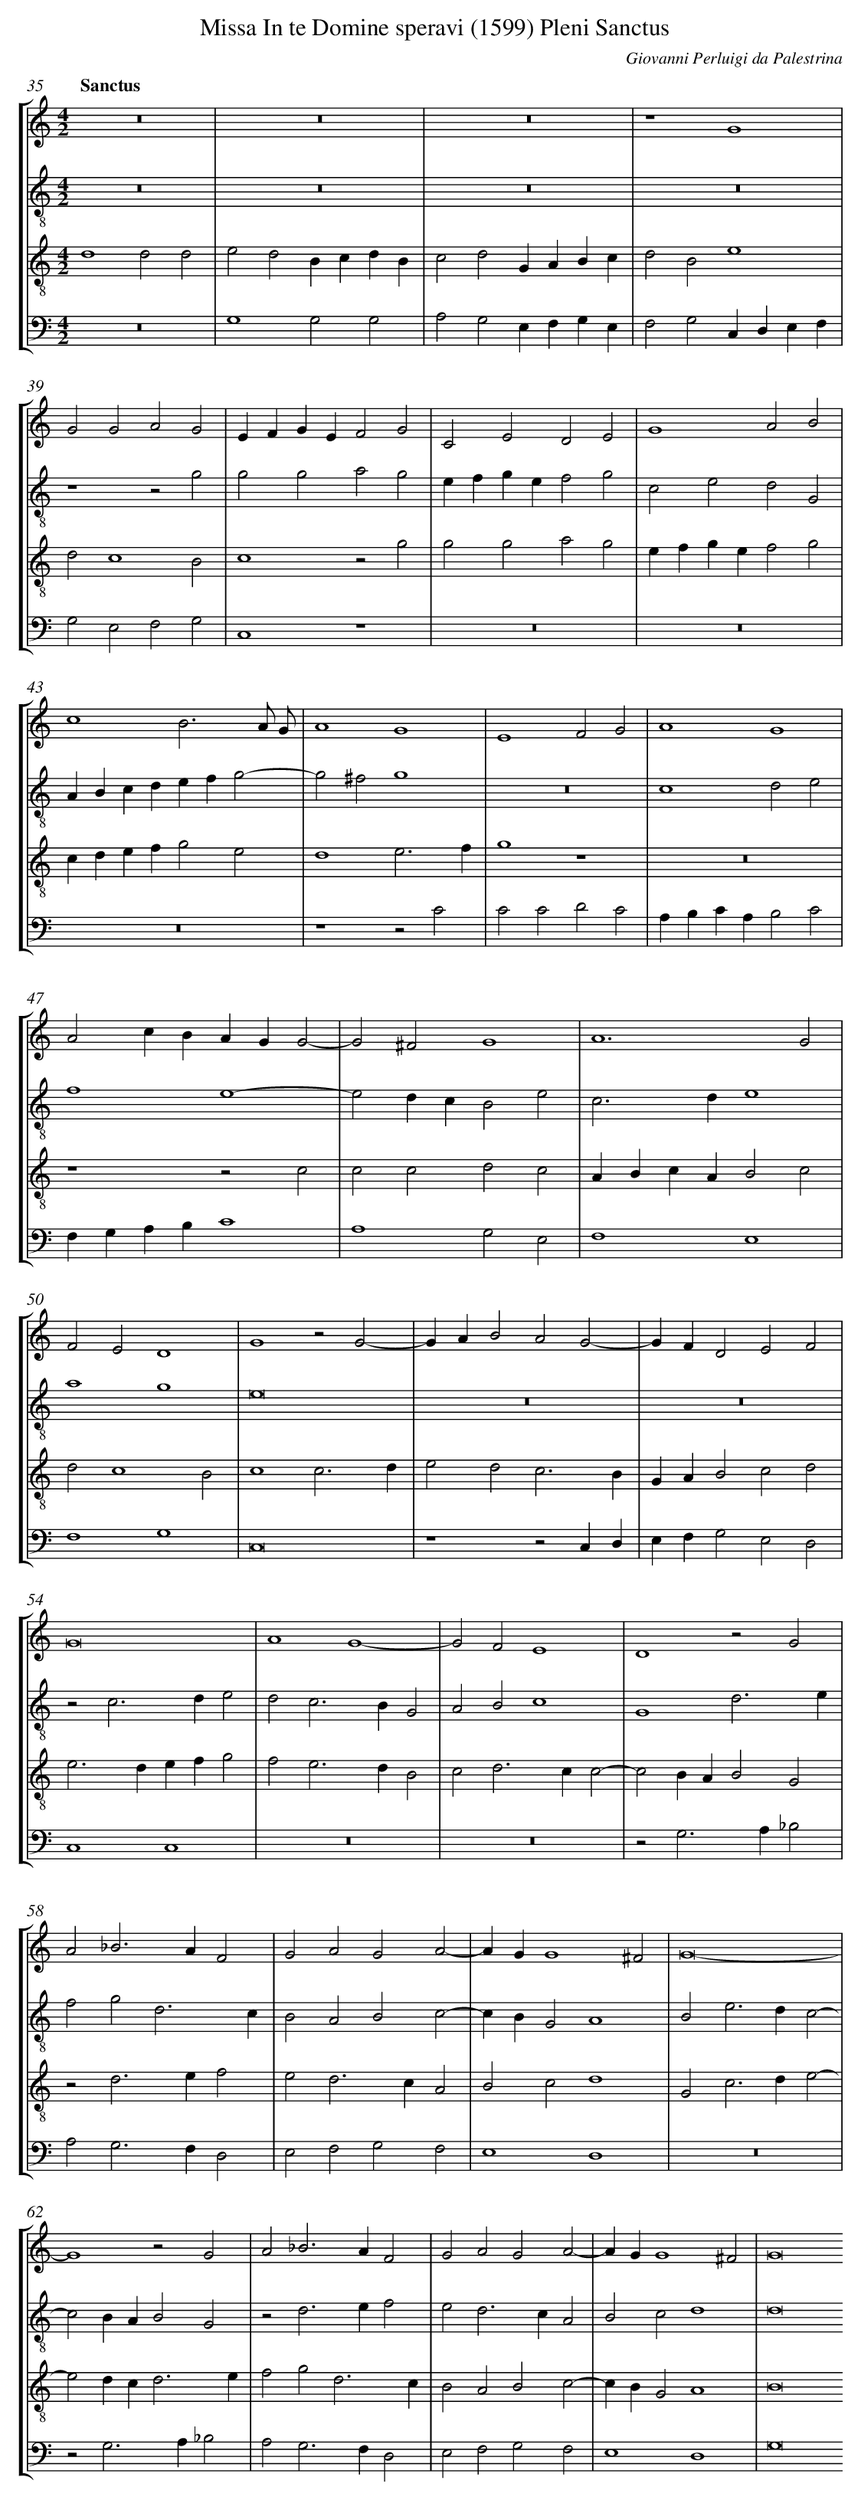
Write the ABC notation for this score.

X:1
T: Missa In te Domine speravi (1599) Pleni Sanctus
C: Giovanni Perluigi da Palestrina
L: 1/4
M: 4/2
Q: "Sanctus"
%%staves [1 2 3 4]
V: 1 clef=treble
V: 2 clef=treble-8
V: 3 clef=treble-8
V: 4 clef=bass
K: C
[V:1] z8 |
[V:2] z8 |
[V:3] d4d2d2 |
[V:4] z8 |
[V:1] z8 |
[V:2] z8 |
[V:3] e2d2BcdB |
[V:4] G,4G,2G,2 |
[V:1] z8 |
[V:2] z8 |
[V:3] c2d2GABc |
[V:4] A,2G,2E,F,G,E, |
[V:1] z4G4 |
[V:2] z8 |
[V:3] d2B2e4 |
[V:4] F,2G,2C,D,E,F, |
[V:1] G2G2A2G2 |
[V:2] z4z2g2 |
[V:3] d2c4B2 |
[V:4] G,2E,2F,2G,2 |
[V:1] EFGEF2G2 |
[V:2] g2g2a2g2 |
[V:3] c4z2g2 |
[V:4] C,4z4 |
[V:1] C2E2D2E2 |
[V:2] efgef2g2 |
[V:3] g2g2a2g2 |
[V:4] z8 |
[V:1] G4A2B2 |
[V:2] c2e2d2G2 |
[V:3] efgef2g2 |
[V:4] z8 |
[V:1] c4B3A/ G/ |
[V:2] ABcdefg2- |
[V:3] cdefg2e2 |
[V:4] z8 |
[V:1] A4G4 |
[V:2] g2^f2g4 |
[V:3] d4e3f |
[V:4] z4z2C2 |
[V:1] E4F2G2 |
[V:2] z8 |
[V:3] g4z4 |
[V:4] C2C2D2C2 |
[V:1] A4G4 |
[V:2] c4d2e2 |
[V:3] z8 |
[V:4] A,B,CA,B,2C2 |
[V:1] A2cBAGG2- |
[V:2] f4e4- |
[V:3] z4z2c2 |
[V:4] F,G,A,B,C4 |
[V:1] G2^F2G4 |
[V:2] e2dcB2e2 |
[V:3] c2c2d2c2 |
[V:4] A,4G,2E,2 |
[V:1] A6G2 |
[V:2] c2>d2e4 |
[V:3] ABcAB2c2 |
[V:4] F,4E,4 |
[V:1] F2E2D4 |
[V:2] a4g4 |
[V:3] d2c4B2 |
[V:4] F,4G,4 |
[V:1] G4z2G2- |
[V:2] e8 |
[V:3] c4c3d |
[V:4] C,8 |
[V:1] GAB2A2G2- |
[V:2] z8 |
[V:3] e2d2c3B |
[V:4] z4z2C,D, |
[V:1] GFD2E2F2 |
[V:2] z8 |
[V:3] GAB2c2d2 |
[V:4] E,F,G,2E,2D,2 |
[V:1] G8 |
[V:2] z2c2>d2e2 |
[V:3] e2>d2efg2 |
[V:4] C,4C,4 |
[V:1] A4G4- |
[V:2] d2c2>B2G2 |
[V:3] f2e2>d2B2 |
[V:4] z8 |
[V:1] G2F2E4 |
[V:2] A2B2c4 |
[V:3] c2d2>c2c2- |
[V:4] z8 |
[V:1] D4z2G2 |
[V:2] G4d3e |
[V:3] c2BAB2G2 |
[V:4] z2G,2>A,2_B,2 |
[V:1] A2_B2>A2F2 |
[V:2] f2g2d3c |
[V:3] z2d2>e2f2 |
[V:4] A,2G,2>F,2D,2 |
[V:1] G2A2G2A2- |
[V:2] B2A2B2c2- |
[V:3] e2d2>c2A2 |
[V:4] E,2F,2G,2F,2 |
[V:1] AGG4^F2 |
[V:2] cBG2A4 |
[V:3] B2c2d4 |
[V:4] E,4D,4 |
[V:1] G8- |
[V:2] B2e2>d2c2- |
[V:3] G2c2>d2e2- |
[V:4] z8 |
[V:1] G4z2G2 |
[V:2] c2BAB2G2 |
[V:3] e2dc2<d2e |
[V:4] z2G,2>A,2_B,2 |
[V:1] A2_B2>A2F2 |
[V:2] z2d2>e2f2 |
[V:3] f2g2d3c |
[V:4] A,2G,2>F,2D,2 |
[V:1] G2A2G2A2- |
[V:2] e2d2>c2A2 |
[V:3] B2A2B2c2- |
[V:4] E,2F,2G,2F,2 |
[V:1] AGG4^F2 |
[V:2] B2c2d4 |
[V:3] cBG2A4 |
[V:4] E,4D,4 |
[V:1] G8
[V:2] d8
[V:3] B8
[V:4] G,8
